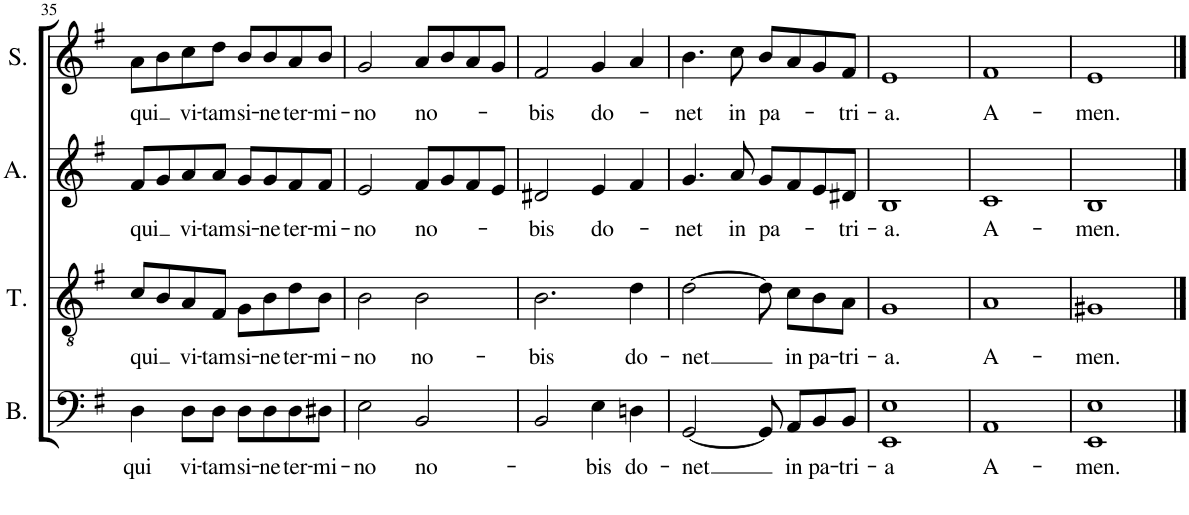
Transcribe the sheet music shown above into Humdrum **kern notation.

**kern	**text	**kern	**text	**kern	**text	**kern	**text
*part4	*part4	*part3	*part3	*part2	*part2	*part1	*part1
*staff4	*staff4	*staff3	*staff3	*staff2	*staff2	*staff1	*staff1
*I"Basse	*	*I"Ténor	*	*I"Alto	*	*I"Soprane	*
*I'B.	*	*I'T.	*	*I'A.	*	*I'S.	*
!!LO:PB:g=z
*clefF4	*	*clefGv2	*	*clefG2	*	*clefG2	*
*k[f#]	*	*k[f#]	*	*k[f#]	*	*k[f#]	*
*M4/4	*	*M4/4	*	*M4/4	*	*M4/4	*
*met(c)	*	*met(c)	*	*met(c)	*	*met(c)	*
=35	=35	=35	=35	=35	=35	=35	=35
!	!LO:LY:b	!	!LO:LY:b	!	!LO:LY:b	!	!LO:LY:b
4D\	qui	8c/L	qui	8f#/L	qui	8a\L	qui
.	.	8B/	.	8g/	.	8b\	.
!	!LO:LY:b	!	!LO:LY:b	!	!LO:LY:b	!	!LO:LY:b
8D\L	vi-	8A/	vi-	8a/	vi-	8cc\	vi-
!	!LO:LY:b	!	!LO:LY:b	!	!LO:LY:b	!	!LO:LY:b
8D\J	-tam	8F#/J	-tam	8a/J	-tam	8dd\J	-tam
!	!LO:LY:b	!	!LO:LY:b	!	!LO:LY:b	!	!LO:LY:b
8D\L	si-	8G\L	si-	8g/L	si-	8b/L	si-
!	!LO:LY:b	!	!LO:LY:b	!	!LO:LY:b	!	!LO:LY:b
8D\	-ne	8B\	-ne	8g/	-ne	8b/	-ne
!	!LO:LY:b	!	!LO:LY:b	!	!LO:LY:b	!	!LO:LY:b
8D\	ter-	8d\	ter-	8f#/	ter-	8a/	ter-
!	!LO:LY:b	!	!LO:LY:b	!	!LO:LY:b	!	!LO:LY:b
8D#X\J	-mi-	8B\J	-mi-	8f#/J	-mi-	8b/J	-mi-
=36	=36	=36	=36	=36	=36	=36	=36
!	!LO:LY:b	!	!LO:LY:b	!	!LO:LY:b	!	!LO:LY:b
2E\	-no	2B\	-no	2e/	-no	2g/	-no
!	!LO:LY:b	!	!LO:LY:b	!	!LO:LY:b	!	!LO:LY:b
2BB/	-no-	2B\	no-	8f#/L	no-	8a/L	no-
.	.	.	.	8g/	.	8b/	.
.	.	.	.	8f#/	.	8a/	.
.	.	.	.	8e/J	.	8g/J	.
=37	=37	=37	=37	=37	=37	=37	=37
!	!	!	!LO:LY:b	!	!LO:LY:b	!	!LO:LY:b
2BB/	.	2.B\	-bis	2d#X/	-bis	2f#/	-bis
!	!LO:LY:b	!	!	!	!LO:LY:b	!	!LO:LY:b
4E\	-bis	.	.	4e/	do-	4g/	do-
!	!LO:LY:b	!	!LO:LY:b	!	!	!	!
4Dn\	do-	4d\	do-	4f#/	.	4a/	.
=38	=38	=38	=38	=38	=38	=38	=38
!	!LO:LY:b	!	!LO:LY:b	!	!LO:LY:b	!	!LO:LY:b
[2GG/	-net	[2d\	-net	4.g/	-net	4.b\	-net
!	!	!	!	!	!LO:LY:b	!	!LO:LY:b
.	.	.	.	8a/	in	8cc\	in
!	!	!	!	!	!LO:LY:b	!	!LO:LY:b
8GG/]	.	8d\]	.	8g/L	pa-	8b/L	pa-
!	!LO:LY:b	!	!LO:LY:b	!	!	!	!
8AA/L	in	8c\L	in	8f#/	.	8a/	.
!	!LO:LY:b	!	!LO:LY:b	!	!	!	!
8BB/	pa-	8B\	pa-	8e/	.	8g/	.
!	!LO:LY:b	!	!LO:LY:b	!	!LO:LY:b	!	!LO:LY:b
8BB/J	-tri-	8A\J	-tri-	8d#X/J	-tri-	8f#/J	-tri-
=39	=39	=39	=39	=39	=39	=39	=39
!	!LO:LY:b	!	!LO:LY:b	!	!LO:LY:b	!	!LO:LY:b
1EE 1E	-a	1G	-a.	1B	-a.	1e	-a.
=40	=40	=40	=40	=40	=40	=40	=40
!	!LO:LY:b	!	!LO:LY:b	!	!LO:LY:b	!	!LO:LY:b
1AA	A-	1A	A-	1c	A-	1f#	A-
=41	=41	=41	=41	=41	=41	=41	=41
!	!LO:LY:b	!	!LO:LY:b	!	!LO:LY:b	!	!LO:LY:b
1EE 1E	-men.	1G#X	-men.	1B	-men.	1e	-men.
==	==	==	==	==	==	==	==
*-	*-	*-	*-	*-	*-	*-	*-
